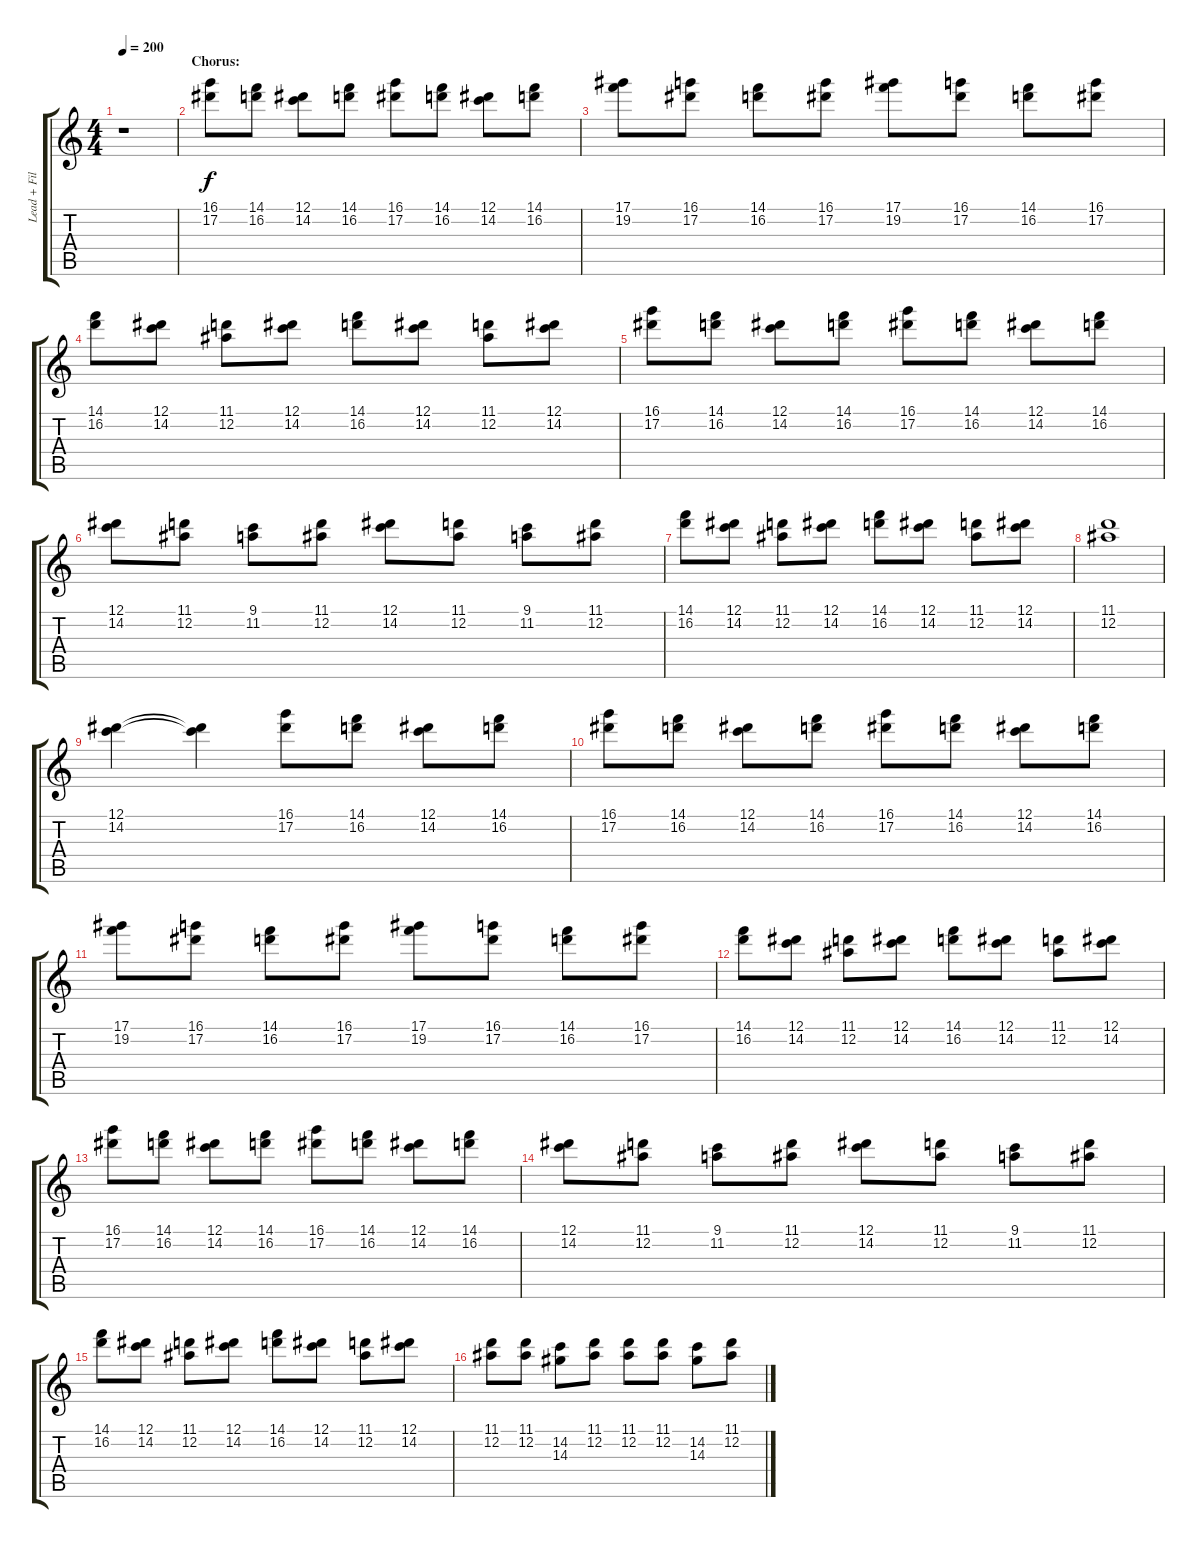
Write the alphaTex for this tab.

\track ("Lead + Fills" "Lead + Fil") {instrument distortionguitar}
\staff {score tabs}
\tuning (Eb4 Bb3 Gb3 Db3 Ab2 Eb2) {hide}
\ts (4 4)
\tempo 200
\clef g2
\ks c
r.1{dy f} |
\section ("" "Chorus:")
(16.1 17.2).8 (14.1 16.2).8 (12.1 14.2).8 (14.1 16.2).8 (16.1 17.2).8 (14.1 16.2).8 (12.1 14.2).8 (14.1 16.2).8 |
(17.1 19.2).8 (16.1 17.2).8 (14.1 16.2).8 (16.1 17.2).8 (17.1 19.2).8 (16.1 17.2).8 (14.1 16.2).8 (16.1 17.2).8 |
(14.1 16.2).8 (12.1 14.2).8 (11.1 12.2).8 (12.1 14.2).8 (14.1 16.2).8 (12.1 14.2).8 (11.1 12.2).8 (12.1 14.2).8 |
(16.1 17.2).8 (14.1 16.2).8 (12.1 14.2).8 (14.1 16.2).8 (16.1 17.2).8 (14.1 16.2).8 (12.1 14.2).8 (14.1 16.2).8 |
(12.1 14.2).8 (11.1 12.2).8 (9.1 11.2).8 (11.1 12.2).8 (12.1 14.2).8 (11.1 12.2).8 (9.1 11.2).8 (11.1 12.2).8 |
(14.1 16.2).8 (12.1 14.2).8 (11.1 12.2).8 (12.1 14.2).8 (14.1 16.2).8 (12.1 14.2).8 (11.1 12.2).8 (12.1 14.2).8 |
(11.1 12.2).1 |
(12.1 14.2).4 (12.1{t} 14.2{t}).4 (16.1 17.2).8 (14.1 16.2).8 (12.1 14.2).8 (14.1 16.2).8 |
(16.1 17.2).8 (14.1 16.2).8 (12.1 14.2).8 (14.1 16.2).8 (16.1 17.2).8 (14.1 16.2).8 (12.1 14.2).8 (14.1 16.2).8 |
(17.1 19.2).8 (16.1 17.2).8 (14.1 16.2).8 (16.1 17.2).8 (17.1 19.2).8 (16.1 17.2).8 (14.1 16.2).8 (16.1 17.2).8 |
(14.1 16.2).8 (12.1 14.2).8 (11.1 12.2).8 (12.1 14.2).8 (14.1 16.2).8 (12.1 14.2).8 (11.1 12.2).8 (12.1 14.2).8 |
(16.1 17.2).8 (14.1 16.2).8 (12.1 14.2).8 (14.1 16.2).8 (16.1 17.2).8 (14.1 16.2).8 (12.1 14.2).8 (14.1 16.2).8 |
(12.1 14.2).8 (11.1 12.2).8 (9.1 11.2).8 (11.1 12.2).8 (12.1 14.2).8 (11.1 12.2).8 (9.1 11.2).8 (11.1 12.2).8 |
(14.1 16.2).8 (12.1 14.2).8 (11.1 12.2).8 (12.1 14.2).8 (14.1 16.2).8 (12.1 14.2).8 (11.1 12.2).8 (12.1 14.2).8 |
(11.1 12.2).8 (11.1 12.2).8 (14.2 14.3).8 (11.1 12.2).8 (11.1 12.2).8 (11.1 12.2).8 (14.2 14.3).8 (11.1 12.2).8
